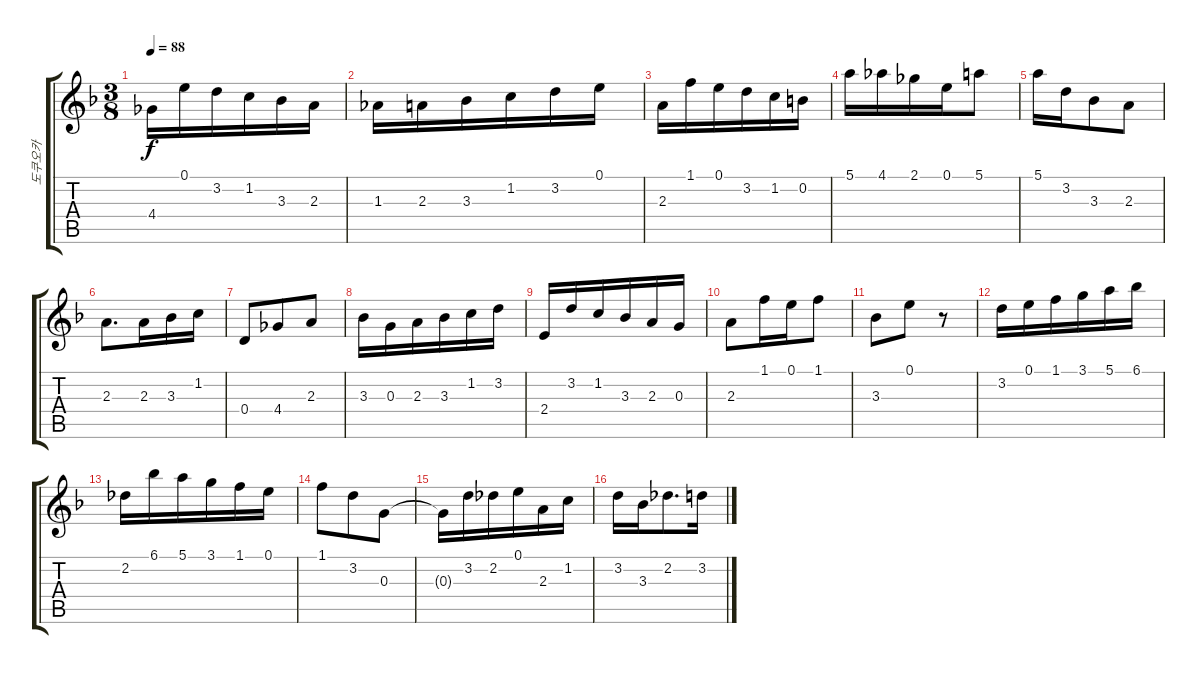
\track ("도쿠오카" "도쿠오카") {instrument acousticguitarsteel}
\staff {score tabs}
\tuning (E4 B3 G3 D3 A2 E2) {hide}
\ts (3 8)
\tempo 88
\clef g2
\ks dminor
4.4.16{dy f} 0.1.16 3.2.16 1.2.16 3.3.16 2.3.16 |
1.3.16 2.3.16 3.3.16 1.2.16 3.2.16 0.1.16 |
2.3.16 1.1.16 0.1.16 3.2.16 1.2.16 0.2.16 |
5.1.16 4.1.16 2.1.16 0.1.16 5.1.8 |
5.1.16 3.2.16 3.3.8 2.3.8 |
2.3.8{d} 2.3.16 3.3.16 1.2.16 |
0.4.8 4.4.8 2.3.8 |
3.3.16 0.3.16 2.3.16 3.3.16 1.2.16 3.2.16 |
2.4.16 3.2.16 1.2.16 3.3.16 2.3.16 0.3.16 |
2.3.8 1.1.16 0.1.16 1.1.8 |
3.3.8 0.1.8 r.8 |
3.2.16 0.1.16 1.1.16 3.1.16 5.1.16 6.1.16 |
2.2.16 6.1.16 5.1.16 3.1.16 1.1.16 0.1.16 |
1.1.8 3.2.8 0.3.8 |
0.3{t}.16 3.2.16 2.2.16 0.1.16 2.3.16 1.2.16 |
3.2.16 3.3.16 2.2.8{d} 3.2.16
